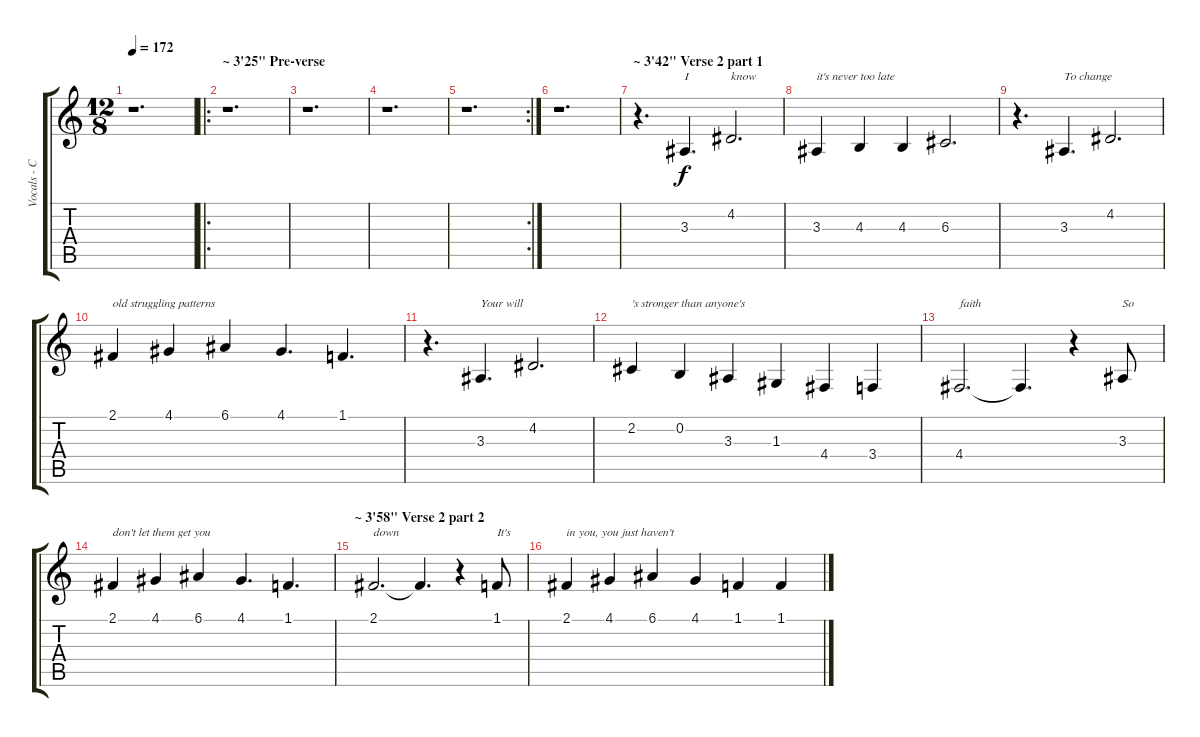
\track ("Vocals - Carmen Elise Espenæs" "Vocals - C") {instrument viola}
\staff {score tabs}
\tuning (E4 B3 G3 D3 A2 E2) {hide}
\ts (12 8)
\tempo 172
\clef g2
\ks c
r.1{d dy f} |
\ro
\section ("" "~ 3'25\" Pre-verse")
r.1{d} |
r.1{d} |
r.1{d} |
\rc 2
r.1{d} |
r.1{d} |
\section ("" "~ 3'42\" Verse 2 part 1")
r.4{d} 3.3.4{d txt "I"} 4.2.2{d txt "know"} |
3.3.4{txt "it's never too late"} 4.3.4 4.3.4 6.3.2{d} |
r.4{d} 3.3.4{d txt "To change"} 4.2.2{d} |
2.1.4{txt "old struggling patterns"} 4.1.4 6.1.4 4.1.4{d} 1.1.4{d} |
r.4{d} 3.3.4{d txt "Your will"} 4.2.2{d} |
2.2.4{txt "'s stronger than anyone's"} 0.2.4 3.3.4 1.3.4 4.4.4 3.4.4 |
4.4.2{d txt "faith"} 4.4{t}.4{d} r.4 3.3.8{txt "So"} |
2.1.4{txt "don't let them get you"} 4.1.4 6.1.4 4.1.4{d} 1.1.4{d} |
\section ("" "~ 3'58\" Verse 2 part 2")
2.1.2{d txt "down"} 2.1{t}.4{d} r.4 1.1.8{txt "It's"} |
2.1.4{txt "in you, you just haven't"} 4.1.4 6.1.4 4.1.4 1.1.4 1.1.4
